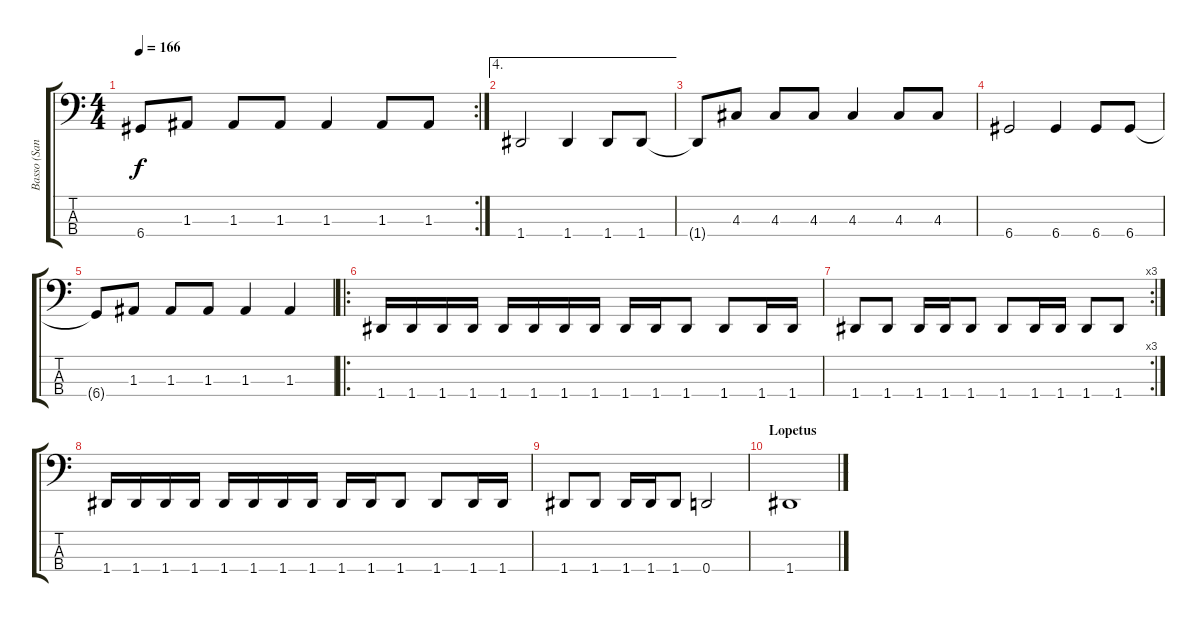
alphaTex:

\track ("Basso (Santtu)" "Basso (San") {instrument electricbasspick}
\staff {score tabs}
\tuning (G2 D2 A1 D1) {hide}
\rc 2
\ts (4 4)
\tempo 166
\clef f4
\ks c
6.4{t}.8{dy f} 1.3.8 1.3.8 1.3.8 1.3.4 1.3.8 1.3.8 |
\ae 4
1.4.2 1.4.4 1.4.8 1.4.8 |
1.4{t}.8 4.3.8 4.3.8 4.3.8 4.3.4 4.3.8 4.3.8 |
6.4.2 6.4.4 6.4.8 6.4.8 |
6.4{t}.8 1.3.8 1.3.8 1.3.8 1.3.4 1.3.4 |
\ro
1.4.16 1.4.16 1.4.16 1.4.16 1.4.16 1.4.16 1.4.16 1.4.16 1.4.16 1.4.16 1.4.8 1.4.8 1.4.16 1.4.16 |
\rc 3
1.4.8 1.4.8 1.4.16 1.4.16 1.4.8 1.4.8 1.4.16 1.4.16 1.4.8 1.4.8 |
1.4.16 1.4.16 1.4.16 1.4.16 1.4.16 1.4.16 1.4.16 1.4.16 1.4.16 1.4.16 1.4.8 1.4.8 1.4.16 1.4.16 |
1.4.8 1.4.8 1.4.16 1.4.16 1.4.8 0.4.2 |
\section ("" "Lopetus")
1.4.1
